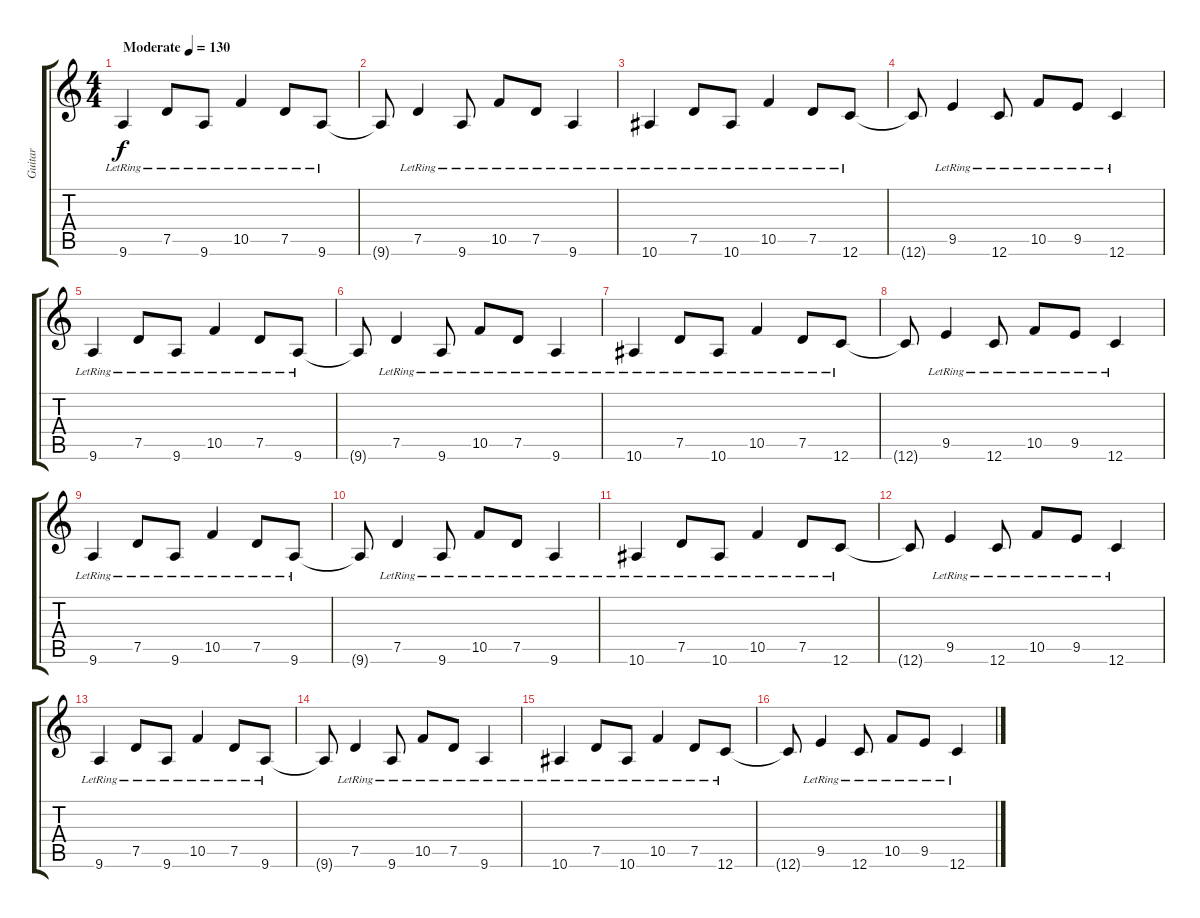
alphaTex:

\track ("Guitar " "Guitar ") {instrument acousticguitarsteel}
\staff {score tabs}
\tuning (D4 A3 F3 C3 G2 C2) {hide}
\ts (4 4)
\tempo (130 "Moderate")
\clef g2
\ks c
9.6{lr}.4{dy f instrument acousticguitarsteel} 7.5{lr}.8 9.6{lr}.8 10.5{lr}.4 7.5{lr}.8 9.6{lr}.8 |
9.6{t}.8 7.5{lr}.4 9.6{lr}.8 10.5{lr}.8 7.5{lr}.8 9.6{lr}.4 |
10.6{lr}.4 7.5{lr}.8 10.6{lr}.8 10.5{lr}.4 7.5{lr}.8 12.6{lr}.8 |
12.6{t}.8 9.5{lr}.4 12.6{lr}.8 10.5{lr}.8 9.5{lr}.8 12.6{lr}.4 |
9.6{lr}.4 7.5{lr}.8 9.6{lr}.8 10.5{lr}.4 7.5{lr}.8 9.6{lr}.8 |
9.6{t}.8 7.5{lr}.4 9.6{lr}.8 10.5{lr}.8 7.5{lr}.8 9.6{lr}.4 |
10.6{lr}.4 7.5{lr}.8 10.6{lr}.8 10.5{lr}.4 7.5{lr}.8 12.6{lr}.8 |
12.6{t}.8 9.5{lr}.4 12.6{lr}.8 10.5{lr}.8 9.5{lr}.8 12.6{lr}.4 |
9.6{lr}.4 7.5{lr}.8 9.6{lr}.8 10.5{lr}.4 7.5{lr}.8 9.6{lr}.8 |
9.6{t}.8 7.5{lr}.4 9.6{lr}.8 10.5{lr}.8 7.5{lr}.8 9.6{lr}.4 |
10.6{lr}.4 7.5{lr}.8 10.6{lr}.8 10.5{lr}.4 7.5{lr}.8 12.6{lr}.8 |
12.6{t}.8 9.5{lr}.4 12.6{lr}.8 10.5{lr}.8 9.5{lr}.8 12.6{lr}.4 |
9.6{lr}.4 7.5{lr}.8 9.6{lr}.8 10.5{lr}.4 7.5{lr}.8 9.6{lr}.8 |
9.6{t}.8 7.5{lr}.4 9.6{lr}.8 10.5{lr}.8 7.5{lr}.8 9.6{lr}.4 |
10.6{lr}.4 7.5{lr}.8 10.6{lr}.8 10.5{lr}.4 7.5{lr}.8 12.6{lr}.8 |
12.6{t}.8 9.5{lr}.4 12.6{lr}.8 10.5{lr}.8 9.5{lr}.8 12.6{lr}.4
